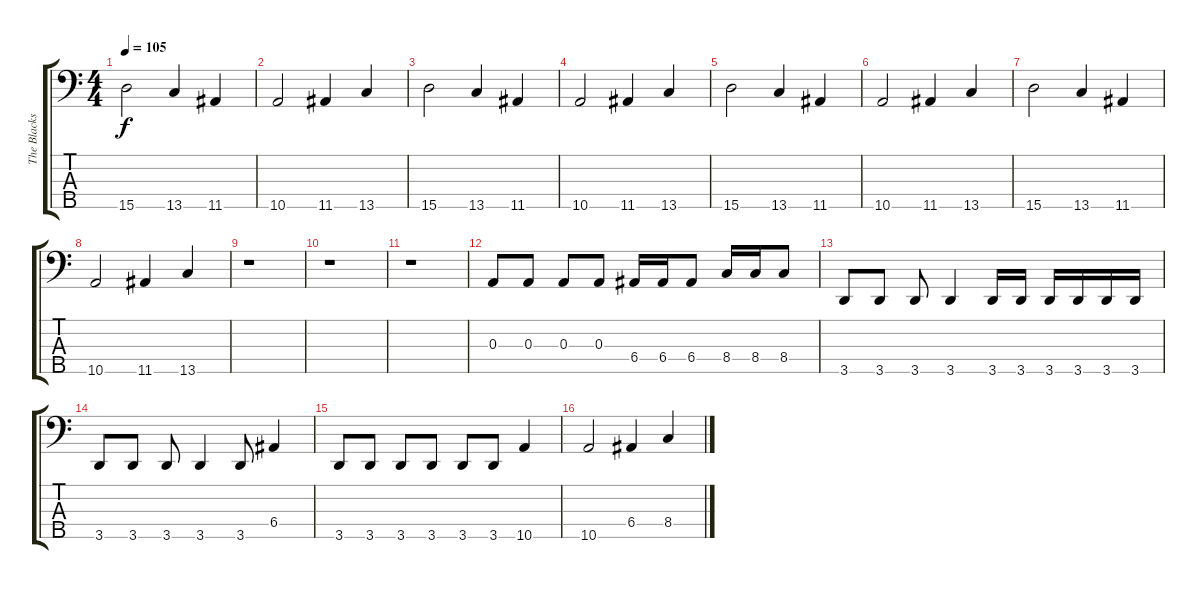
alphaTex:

\track ("The Blacksmith" "The Blacks") {instrument electricbasspick}
\staff {score tabs}
\tuning (G2 D2 A1 E1 B0) {hide}
\ts (4 4)
\tempo 105
\clef f4
\ks c
15.5.2{dy f} 13.5.4 11.5.4 |
10.5.2 11.5.4 13.5.4 |
15.5.2 13.5.4 11.5.4 |
10.5.2 11.5.4 13.5.4 |
15.5.2 13.5.4 11.5.4 |
10.5.2 11.5.4 13.5.4 |
15.5.2 13.5.4 11.5.4 |
10.5.2 11.5.4 13.5.4 |
r.1 |
r.1 |
r.1 |
0.3.8 0.3.8 0.3.8 0.3.8 6.4.16 6.4.16 6.4.8 8.4.16 8.4.16 8.4.8 |
3.5.8 3.5.8 3.5.8 3.5.4 3.5.16 3.5.16 3.5.16 3.5.16 3.5.16 3.5.16 |
3.5.8 3.5.8 3.5.8 3.5.4 3.5.8 6.4.4 |
3.5.8 3.5.8 3.5.8 3.5.8 3.5.8 3.5.8 10.5.4 |
10.5.2 6.4.4 8.4.4
